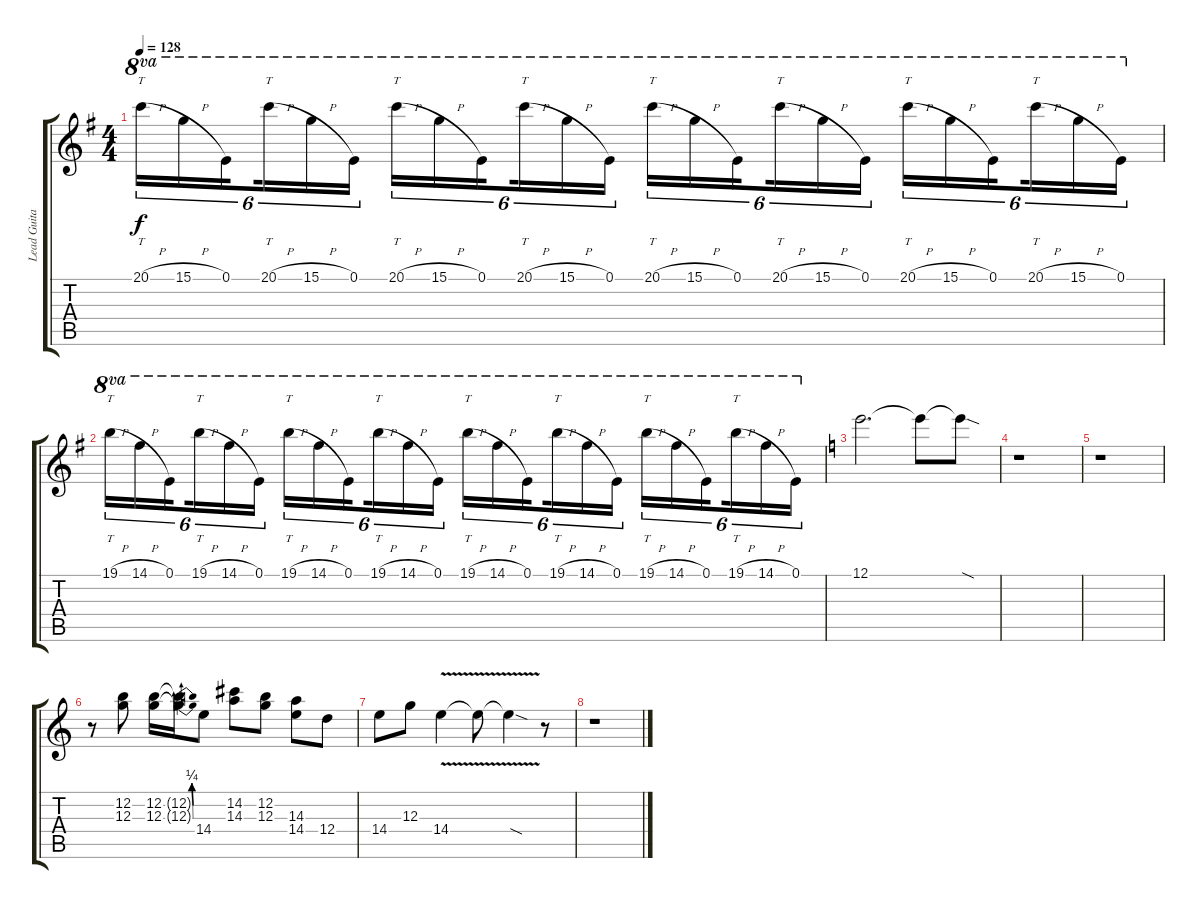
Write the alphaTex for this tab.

\track ("Lead Guitar" "Lead Guita") {instrument distortionguitar}
\staff {score tabs}
\tuning (E4 B3 G3 D3 A2 E2) {hide}
\ts (4 4)
\tempo 128
\clef g2
\ks g
20.1{h}.16{tt tu (6 4) ot 8va dy f} 15.1{h}.16{tu (6 4) ot 8va} 0.1.16{tu (6 4) ot 8va beam splitsecondary} 20.1{h}.16{tt tu (6 4) ot 8va} 15.1{h}.16{tu (6 4) ot 8va} 0.1.16{tu (6 4) ot 8va} 20.1{h}.16{tt tu (6 4) ot 8va} 15.1{h}.16{tu (6 4) ot 8va} 0.1.16{tu (6 4) ot 8va beam splitsecondary} 20.1{h}.16{tt tu (6 4) ot 8va} 15.1{h}.16{tu (6 4) ot 8va} 0.1.16{tu (6 4) ot 8va} 20.1{h}.16{tt tu (6 4) ot 8va} 15.1{h}.16{tu (6 4) ot 8va} 0.1.16{tu (6 4) ot 8va beam splitsecondary} 20.1{h}.16{tt tu (6 4) ot 8va} 15.1{h}.16{tu (6 4) ot 8va} 0.1.16{tu (6 4) ot 8va} 20.1{h}.16{tt tu (6 4) ot 8va} 15.1{h}.16{tu (6 4) ot 8va} 0.1.16{tu (6 4) ot 8va beam splitsecondary} 20.1{h}.16{tt tu (6 4) ot 8va} 15.1{h}.16{tu (6 4) ot 8va} 0.1.16{tu (6 4) ot 8va} |
19.1{h}.16{tt tu (6 4) ot 8va} 14.1{h}.16{tu (6 4) ot 8va} 0.1.16{tu (6 4) ot 8va beam splitsecondary} 19.1{h}.16{tt tu (6 4) ot 8va} 14.1{h}.16{tu (6 4) ot 8va} 0.1.16{tu (6 4) ot 8va} 19.1{h}.16{tt tu (6 4) ot 8va} 14.1{h}.16{tu (6 4) ot 8va} 0.1.16{tu (6 4) ot 8va beam splitsecondary} 19.1{h}.16{tt tu (6 4) ot 8va} 14.1{h}.16{tu (6 4) ot 8va} 0.1.16{tu (6 4) ot 8va} 19.1{h}.16{tt tu (6 4) ot 8va} 14.1{h}.16{tu (6 4) ot 8va} 0.1.16{tu (6 4) ot 8va beam splitsecondary} 19.1{h}.16{tt tu (6 4) ot 8va} 14.1{h}.16{tu (6 4) ot 8va} 0.1.16{tu (6 4) ot 8va} 19.1{h}.16{tt tu (6 4) ot 8va} 14.1{h}.16{tu (6 4) ot 8va} 0.1.16{tu (6 4) ot 8va beam splitsecondary} 19.1{h}.16{tt tu (6 4) ot 8va} 14.1{h}.16{tu (6 4) ot 8va} 0.1.16{tu (6 4) ot 8va} |
\ks c
12.1.2{d} 12.1{t}.8 12.1{sod t}.8 |
r.1 |
r.1 |
r.8 (12.2 12.3).8 (12.2 12.3).16 (12.2{be (bend 0 0 60 1) t} 12.3{be (bend 0 0 60 1) t}).16 14.4.8 (14.2 14.3).8 (12.2 12.3).8 (14.3 14.4).8 12.4.8 |
14.4.8 12.3.8 14.4{v}.4 14.4{v t}.8 14.4{sod t}.4 r.8 |
r.1
